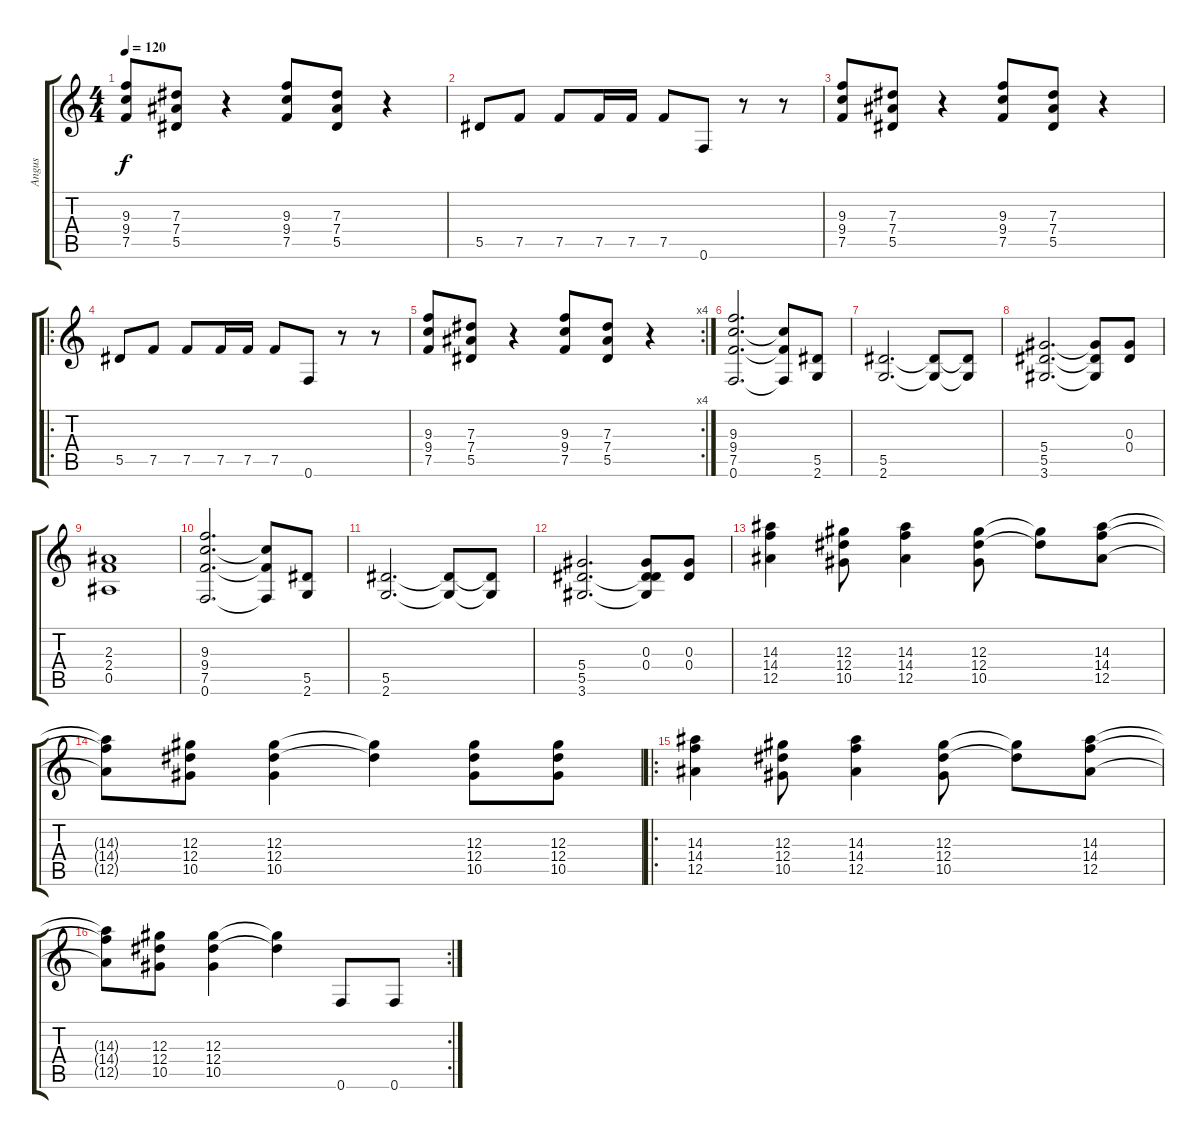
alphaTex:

\track ("Angus" "Angus") {instrument overdrivenguitar}
\staff {score tabs}
\tuning (F4 C4 Ab3 Eb3 Bb2 F2) {hide}
\ts (4 4)
\tempo 120
\clef g2
\ks c
(9.3 9.4 7.5).8{dy f} (7.3 7.4 5.5).8 r.4 (9.3 9.4 7.5).8 (7.3 7.4 5.5).8 r.4 |
5.5.8 7.5.8 7.5.8 7.5.16 7.5.16 7.5.8 0.6.8 r.8 r.8 |
(9.3 9.4 7.5).8 (7.3 7.4 5.5).8 r.4 (9.3 9.4 7.5).8 (7.3 7.4 5.5).8 r.4 |
\ro
5.5.8 7.5.8 7.5.8 7.5.16 7.5.16 7.5.8 0.6.8 r.8 r.8 |
\rc 4
(9.3 9.4 7.5).8 (7.3 7.4 5.5).8 r.4 (9.3 9.4 7.5).8 (7.3 7.4 5.5).8 r.4 |
(9.3 9.4 7.5 0.6).2{d} (9.4{t} 7.5{t} 0.6{t}).8 (5.5 2.6).8 |
(5.5 2.6).2{d} (5.5{t} 2.6{t}).8 (5.5{t} 2.6{t}).8 |
(5.4 5.5 3.6).2{d} (5.4{t} 5.5{t} 3.6{t}).8 (0.3 0.4).8 |
(2.3 2.4 0.5).1 |
(9.3 9.4 7.5 0.6).2{d} (9.4{t} 7.5{t} 0.6{t}).8 (5.5 2.6).8 |
(5.5 2.6).2{d} (5.5{t} 2.6{t}).8 (5.5{t} 2.6{t}).8 |
(5.4 5.5 3.6).2{d} (0.3 0.4 5.5{t} 3.6{t}).8 (0.3 0.4).8 |
(14.3 14.4 12.5).4 (12.3 12.4 10.5).8 (14.3 14.4 12.5).4 (12.3 12.4 10.5).8 (12.3{t} 12.4{t}).8 (14.3 14.4 12.5).8 |
(14.3{t} 14.4{t} 12.5{t}).8 (12.3 12.4 10.5).8 (12.3 12.4 10.5).4 (12.3{t} 12.4{t}).4 (12.3 12.4 10.5).8 (12.3 12.4 10.5).8 |
\ro
(14.3 14.4 12.5).4 (12.3 12.4 10.5).8 (14.3 14.4 12.5).4 (12.3 12.4 10.5).8 (12.3{t} 12.4{t}).8 (14.3 14.4 12.5).8 |
\rc 2
(14.3{t} 14.4{t} 12.5{t}).8 (12.3 12.4 10.5).8 (12.3 12.4 10.5).4 (12.3{t} 12.4{t}).4 0.6.8 0.6.8
